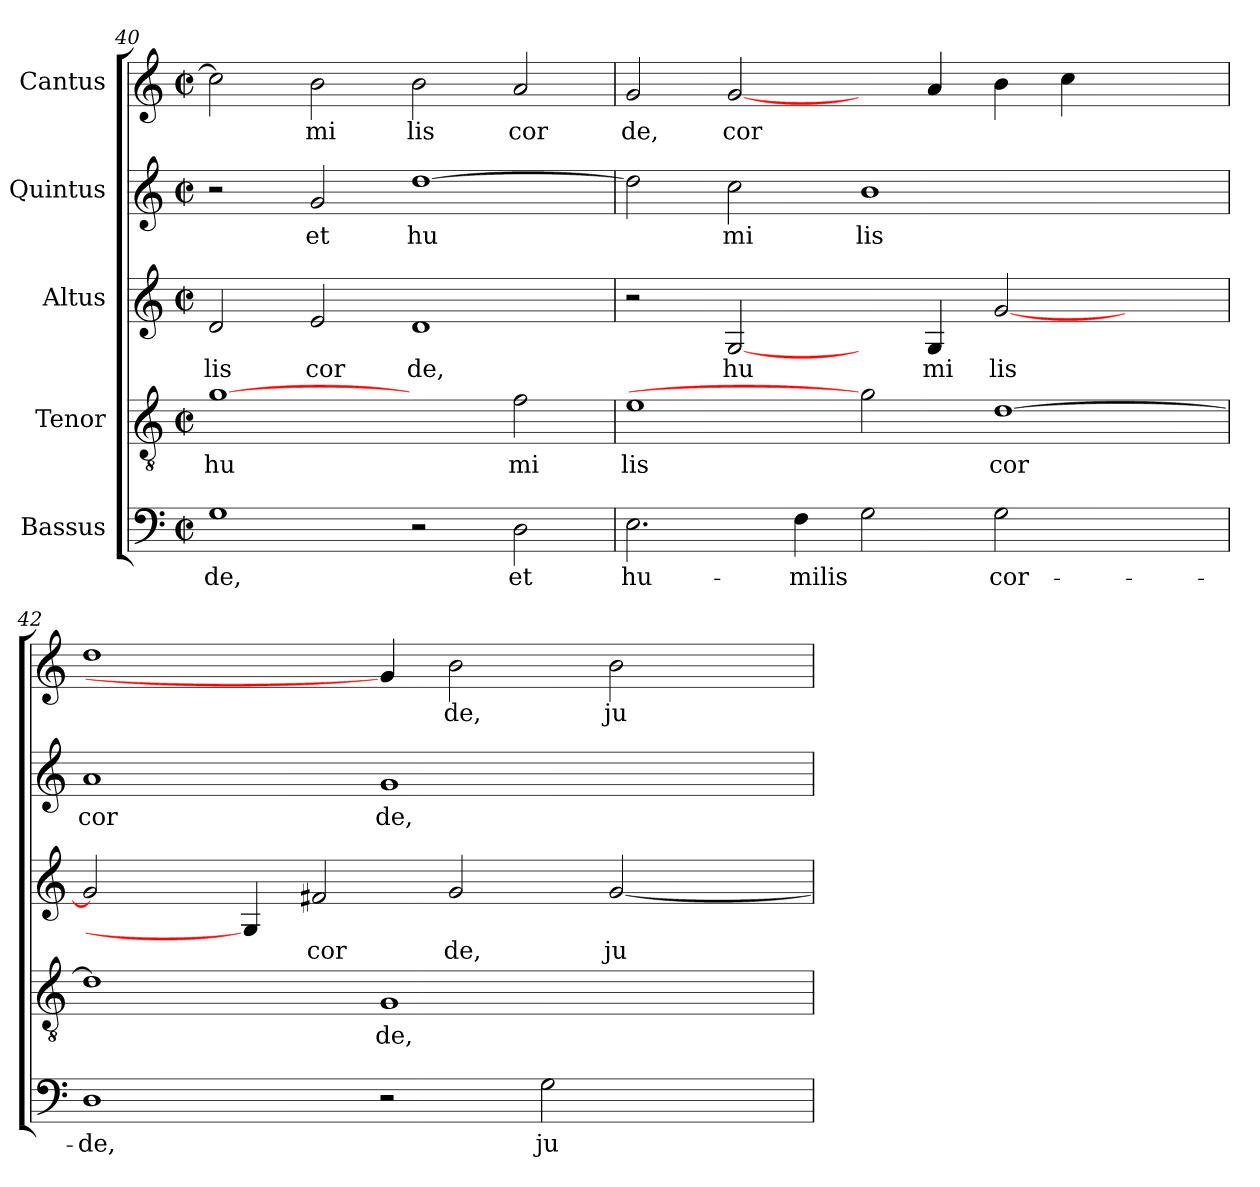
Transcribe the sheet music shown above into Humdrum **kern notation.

**kern	**text	**kern	**text	**kern	**text	**kern	**text	**kern	**text
*part5	*part5	*part4	*part4	*part3	*part3	*part2	*part2	*part1	*part1
*staff5	*staff5	*staff4	*staff4	*staff3	*staff3	*staff2	*staff2	*staff1	*staff1
*I"Bassus	*	*I"Tenor	*	*I"Altus	*	*I"Quintus	*	*I"Cantus	*
*clefF4	*	*clefGv2	*	*clefG2	*	*clefG2	*	*clefG2	*
*M2/2	*	*M2/2	*	*M2/2	*	*M2/2	*	*M2/2	*
*met(c|)	*	*met(c|)	*	*met(c|)	*	*met(c|)	*	*met(c|)	*
=40	=40	=40	=40	=40	=40	=40	=40	=40	=40
!	!LO:LY:b:cj	!	!LO:LY:b:cj	!	!LO:LY:b:cj	!	!	!	!
1G	-de,	[1g	hu	2d/	lis	2r	.	2cc\]	.
!	!	!	!	!	!LO:LY:b:cj	!	!LO:LY:b:cj	!	!LO:LY:b:cj
.	.	.	.	2e/	cor	2g/	et	2b\	mi
!	!	!	!	!	!LO:LY:b:cj	!	!LO:LY:b:cj	!	!LO:LY:b:cj
2r	.	2ryy	.	1d	de,	[>1dd	hu	2b\	lis
!	!LO:LY:b:cj	!	!LO:LY:b:cj	!	!	!	!	!	!LO:LY:b:cj
2D\	et	2f\	mi	.	.	.	.	2a/	cor
=41	=41	=41	=41	=41	=41	=41	=41	=41	=41
!	!LO:LY:b:cj	!	!LO:LY:b:cj	!	!	!	!	!	!LO:LY:b:cj
2.E\	hu-	1e	lis	2r	.	2dd\]	.	2g/	de,
!	!	!	!	!	!LO:LY:b:cj	!	!LO:LY:b:cj	!	!LO:LY:b
.	.	.	.	[2G/	hu	2cc\	mi	[2g/	cor
!	!LO:LY:b:cj	!	!	!	!	!	!	!	!
4F\	-milis	.	.	.	.	.	.	.	.
!	!	!	!	!	!	!	!LO:LY:b:cj	!	!
2G\	.	2g]	.	4ryy	.	1b	lis	4ryy	.
!	!	!	!	!	!LO:LY:b:cj	!	!	!	!
.	.	.	.	4G/	mi	.	.	4a/	.
!	!LO:LY:b:cj	!	!LO:LY:b:cj	!	!LO:LY:b:cj	!	!	!	!
2G\	cor-	[<1d	cor	[>2g/	lis	.	.	4b\	.
.	.	.	.	.	.	.	.	4cc\	.
2ryy	.	.	.	2ryy	.	2ryy	.	2ryy	.
!!LO:LB:g=z
=42	=42	=42	=42	=42	=42	=42	=42	=42	=42
!	!LO:LY:b:cj	!	!	!	!	!	!LO:LY:b:cj	!	!
*	*	*^	*	*	*	*	*	*^	*
1D	-de,	1d]	4ryy	.	2g/]	.	1a	cor	1dd	4ryy	.
.	.	.	32.ryy	.	.	.	.	.	.	32ryy	.
.	.	.	.	.	.	.	.	.	.	1ryy	.
.	.	.	1ryy	.	.	.	.	.	.	.	.
.	.	.	.	.	4G/]	.	.	.	.	.	.
!	!	!	!	!	!	!LO:LY:b:cj	!	!	!	!	!
.	.	.	.	.	2f#X/	cor	.	.	.	.	.
!	!	!	!	!LO:LY:b:cj	!	!	!	!LO:LY:b:cj	!	!	!
2r	.	1G	.	de,	.	.	1g	de,	4g/]	.	.
!	!	!	!	!	!	!LO:LY:b:cj	!	!	!	!	!LO:LY:b:cj
.	.	.	.	.	2g/	de,	.	.	2b\	.	de,
.	.	.	.	.	.	.	.	.	.	2ryy	.
.	.	.	2ryy	.	.	.	.	.	.	.	.
!	!LO:LY:b:cj	!	!	!	!	!	!	!	!	!	!
2G\	ju	.	.	.	.	.	.	.	.	.	.
!	!	!	!	!	!	!LO:LY:b:cj	!	!	!	!	!LO:LY:b:cj
.	.	.	.	.	[<2g/	ju	.	.	2b\	.	ju-
.	.	.	.	.	.	.	.	.	.	4...ryy	.
.	.	.	4ryy	.	.	.	.	.	.	.	.
4ryy	.	4ryy	.	.	.	.	4ryy	.	.	.	.
.	.	.	8ryy	.	.	.	.	.	.	.	.
.	.	.	16ryy	.	.	.	.	.	.	.	.
.	.	.	64ryy	.	.	.	.	.	.	.	.
*	*	*v	*v	*	*	*	*	*	*v	*v	*
=	=	=	=	=	=	=	=	=	=
*-	*-	*-	*-	*-	*-	*-	*-	*-	*-
